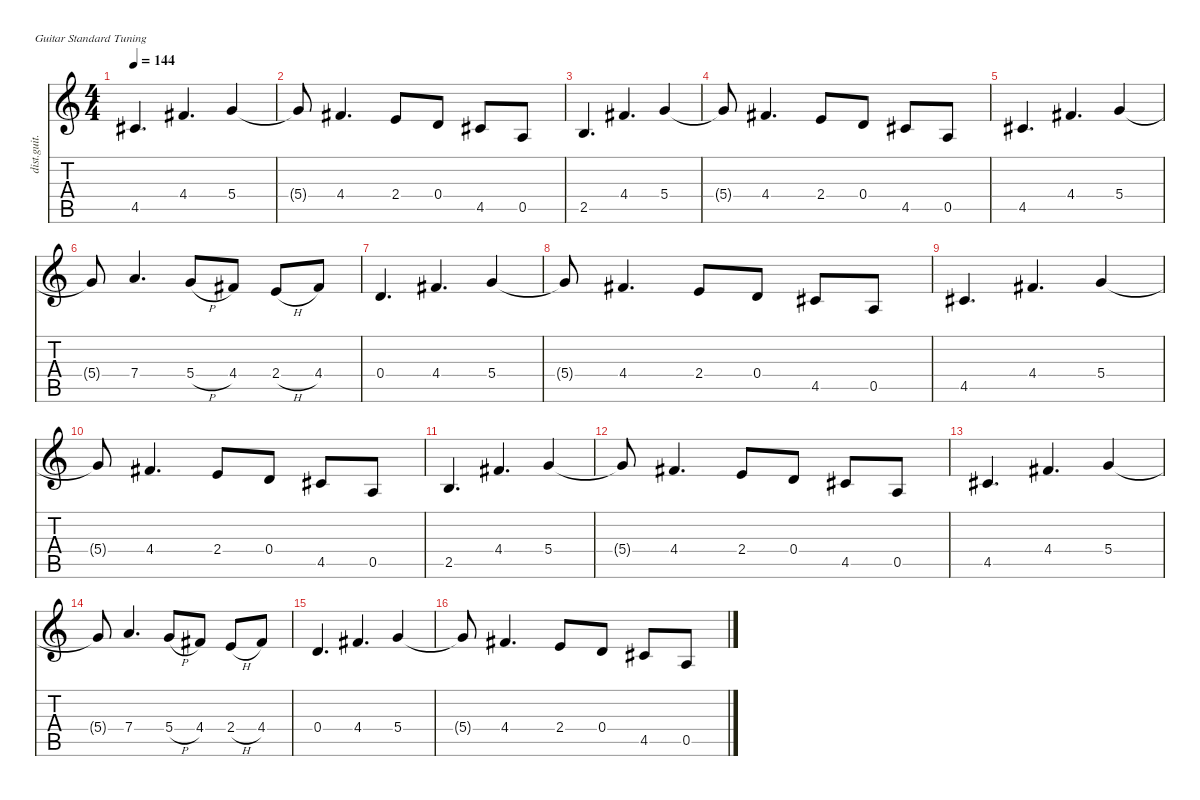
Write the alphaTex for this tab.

\defaultSystemsLayout 4
\hideDynamics
\bracketExtendMode nobrackets
\track ("Gtr. 2, Gtr.5" "dist.guit.") {instrument distortionguitar}
\staff {score tabs}
\tuning (E4 B3 G3 D3 A2 E2)
\ts (4 4)
\tempo 144
\clef g2
\ks c
4.5{acc #}.4{d dy f} 4.4{acc #}.4{d} 5.4.4 |
5.4{t}.8 4.4{acc #}.4{d} 2.4.8 0.4.8 4.5{acc #}.8 0.5.8 |
2.5.4{d} 4.4{acc #}.4{d} 5.4.4 |
5.4{t}.8 4.4{acc #}.4{d} 2.4.8 0.4.8 4.5{acc #}.8 0.5.8 |
4.5{acc #}.4{d} 4.4{acc #}.4{d} 5.4.4 |
5.4{t}.8 7.4.4{d} 5.4{h}.8 4.4{acc #}.8 2.4{h}.8 4.4{acc #}.8 |
0.4.4{d} 4.4{acc #}.4{d} 5.4.4 |
5.4{t}.8 4.4{acc #}.4{d} 2.4.8 0.4.8 4.5{acc #}.8 0.5.8 |
4.5{acc #}.4{d} 4.4{acc #}.4{d} 5.4.4 |
5.4{t}.8 4.4{acc #}.4{d} 2.4.8 0.4.8 4.5{acc #}.8 0.5.8 |
2.5.4{d} 4.4{acc #}.4{d} 5.4.4 |
5.4{t}.8 4.4{acc #}.4{d} 2.4.8 0.4.8 4.5{acc #}.8 0.5.8 |
4.5{acc #}.4{d} 4.4{acc #}.4{d} 5.4.4 |
5.4{t}.8 7.4.4{d} 5.4{h}.8 4.4{acc #}.8 2.4{h}.8 4.4{acc #}.8 |
0.4.4{d} 4.4{acc #}.4{d} 5.4.4 |
5.4{t}.8 4.4{acc #}.4{d} 2.4.8 0.4.8 4.5{acc #}.8 0.5.8
